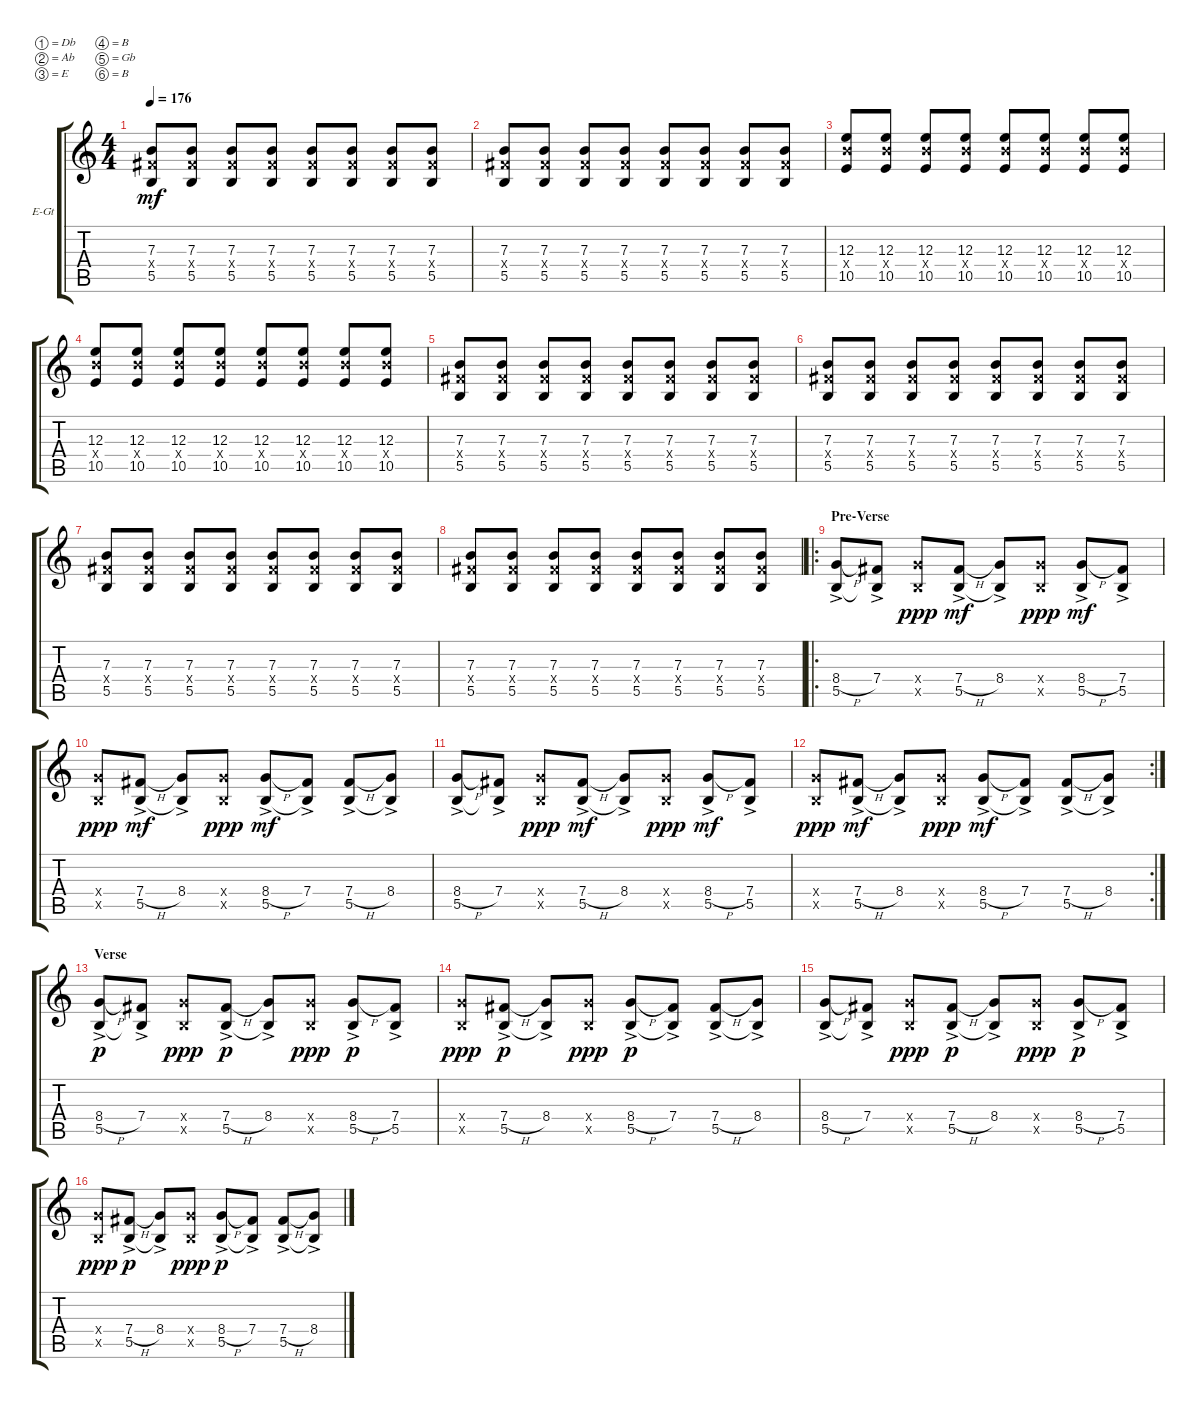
\defaultSystemsLayout 4
\bracketExtendMode groupsimilarinstruments
\firstSystemTrackNameOrientation horizontal
\otherSystemsTrackNameOrientation horizontal
\track ("Серж" "E-Gt") {instrument distortionguitar}
\staff {score tabs}
\tuning (Db4 Ab3 E3 B2 Gb2 B1)
\ts (4 4)
\tempo 176
\clef g2
\ks c
(5.5 7.3 7.4{x}).8{dy mf} (5.5 7.3 7.4{x}).8 (5.5 7.3 7.4{x}).8 (5.5 7.3 7.4{x}).8 (5.5 7.3 7.4{x}).8 (5.5 7.3 7.4{x}).8 (5.5 7.3 7.4{x}).8 (5.5 7.3 7.4{x}).8 |
(5.5 7.3 7.4{x}).8 (5.5 7.3 7.4{x}).8 (5.5 7.3 7.4{x}).8 (5.5 7.3 7.4{x}).8 (5.5 7.3 7.4{x}).8 (5.5 7.3 7.4{x}).8 (5.5 7.3 7.4{x}).8 (5.5 7.3 7.4{x}).8 |
(10.5 12.3 12.4{x}).8 (10.5 12.3 12.4{x}).8 (10.5 12.3 12.4{x}).8 (10.5 12.3 12.4{x}).8 (10.5 12.3 12.4{x}).8 (10.5 12.3 12.4{x}).8 (10.5 12.3 12.4{x}).8 (10.5 12.3 12.4{x}).8 |
(10.5 12.3 12.4{x}).8 (10.5 12.3 12.4{x}).8 (10.5 12.3 12.4{x}).8 (10.5 12.3 12.4{x}).8 (10.5 12.3 12.4{x}).8 (10.5 12.3 12.4{x}).8 (10.5 12.3 12.4{x}).8 (10.5 12.3 12.4{x}).8 |
(5.5 7.3 7.4{x}).8 (5.5 7.3 7.4{x}).8 (5.5 7.3 7.4{x}).8 (5.5 7.3 7.4{x}).8 (5.5 7.3 7.4{x}).8 (5.5 7.3 7.4{x}).8 (5.5 7.3 7.4{x}).8 (5.5 7.3 7.4{x}).8 |
(5.5 7.3 7.4{x}).8 (5.5 7.3 7.4{x}).8 (5.5 7.3 7.4{x}).8 (5.5 7.3 7.4{x}).8 (5.5 7.3 7.4{x}).8 (5.5 7.3 7.4{x}).8 (5.5 7.3 7.4{x}).8 (5.5 7.3 7.4{x}).8 |
(5.5 7.3 7.4{x}).8 (5.5 7.3 7.4{x}).8 (5.5 7.3 7.4{x}).8 (5.5 7.3 7.4{x}).8 (5.5 7.3 7.4{x}).8 (5.5 7.3 7.4{x}).8 (5.5 7.3 7.4{x}).8 (5.5 7.3 7.4{x}).8 |
(5.5 7.3 7.4{x}).8 (5.5 7.3 7.4{x}).8 (5.5 7.3 7.4{x}).8 (5.5 7.3 7.4{x}).8 (5.5 7.3 7.4{x}).8 (5.5 7.3 7.4{x}).8 (5.5 7.3 7.4{x}).8 (5.5 7.3 7.4{x}).8 |
\ro
\section ("" "Pre-Verse")
(5.5 8.4{h ac}).8 (7.4{ac} 5.5{t}).8 (5.5{x} 8.4{x}).8{dy ppp} (5.5 7.4{h ac}).8{dy mf} (8.4{ac} 5.5{t}).8 (5.5{x} 8.4{x}).8{dy ppp} (5.5 8.4{h ac}).8{dy mf} (7.4{ac} 5.5).8 |
(5.5{x} 8.4{x}).8{dy ppp} (5.5 7.4{h ac}).8{dy mf} (8.4{ac} 5.5{t}).8 (5.5{x} 8.4{x}).8{dy ppp} (5.5 8.4{h ac}).8{dy mf} (7.4{ac} 5.5{t}).8 (5.5 7.4{h ac}).8 (8.4{ac} 5.5{t}).8 |
(5.5 8.4{h ac}).8 (7.4{ac} 5.5{t}).8 (5.5{x} 8.4{x}).8{dy ppp} (5.5 7.4{h ac}).8{dy mf} (8.4{ac} 5.5{t}).8 (5.5{x} 8.4{x}).8{dy ppp} (5.5 8.4{h ac}).8{dy mf} (7.4{ac} 5.5).8 |
\rc 2
(5.5{x} 8.4{x}).8{dy ppp} (5.5 7.4{h ac}).8{dy mf} (8.4{ac} 5.5{t}).8 (5.5{x} 8.4{x}).8{dy ppp} (5.5 8.4{h ac}).8{dy mf} (7.4{ac} 5.5{t}).8 (5.5 7.4{h ac}).8 (8.4{ac} 5.5{t}).8 |
\section ("" "Verse")
(5.5 8.4{h ac}).8{dy p} (7.4{ac} 5.5{t}).8 (5.5{x} 8.4{x}).8{dy ppp} (5.5 7.4{h ac}).8{dy p} (8.4{ac} 5.5{t}).8 (5.5{x} 8.4{x}).8{dy ppp} (5.5 8.4{h ac}).8{dy p} (7.4{ac} 5.5).8 |
(5.5{x} 8.4{x}).8{dy ppp} (5.5 7.4{h ac}).8{dy p} (8.4{ac} 5.5{t}).8 (5.5{x} 8.4{x}).8{dy ppp} (5.5 8.4{h ac}).8{dy p} (7.4{ac} 5.5{t}).8 (5.5 7.4{h ac}).8 (8.4{ac} 5.5{t}).8 |
(5.5 8.4{h ac}).8 (7.4{ac} 5.5{t}).8 (5.5{x} 8.4{x}).8{dy ppp} (5.5 7.4{h ac}).8{dy p} (8.4{ac} 5.5{t}).8 (5.5{x} 8.4{x}).8{dy ppp} (5.5 8.4{h ac}).8{dy p} (7.4{ac} 5.5).8 |
(5.5{x} 8.4{x}).8{dy ppp} (5.5 7.4{h ac}).8{dy p} (8.4{ac} 5.5{t}).8 (5.5{x} 8.4{x}).8{dy ppp} (5.5 8.4{h ac}).8{dy p} (7.4{ac} 5.5{t}).8 (5.5 7.4{h ac}).8 (8.4{ac} 5.5{t}).8
